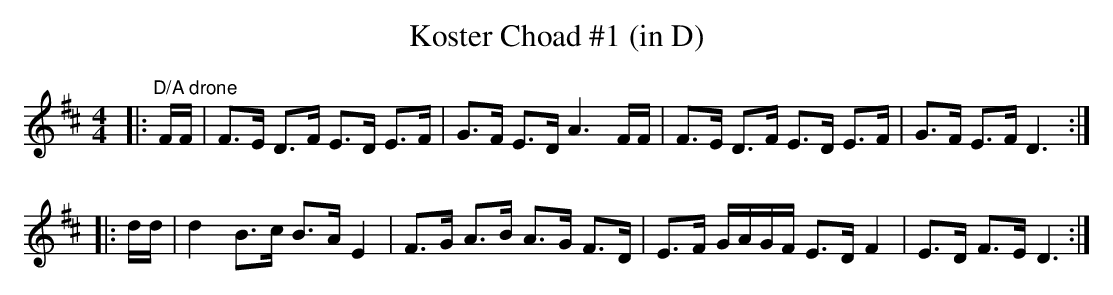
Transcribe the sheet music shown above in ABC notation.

X:1
T: Koster Choad #1 (in D)
M: 4/4
L: 1/16
K: D
|: "^D/A drone"FF \
| F3E D3F E3D E3F | G3F E3D A6 FF \
| F3E D3F E3D E3F | G3F E3F D6 :|
|: dd \
| d4 B3c B3A E4 | F3G A3B A3G F3D \
| E3F GAGF E3D F4 | E3D F3E D6 :|
